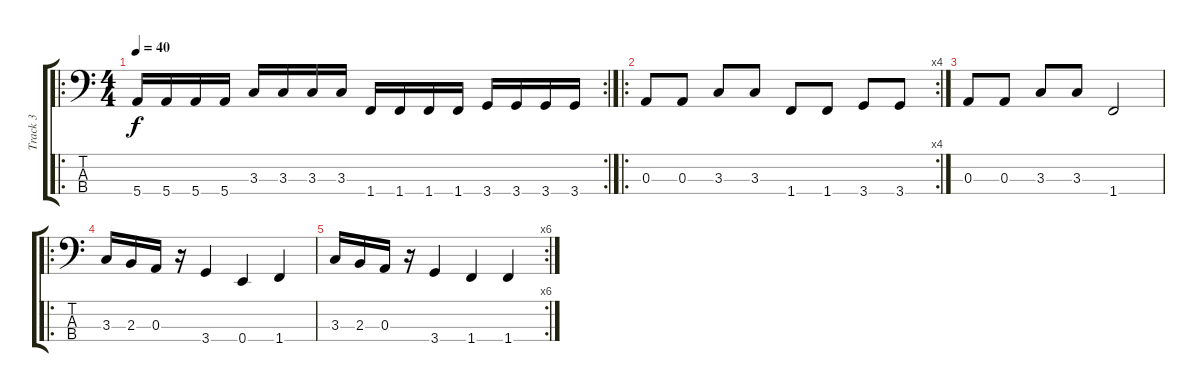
\track ("Track 3" "Track 3") {instrument electricbasspick}
\staff {score tabs}
\tuning (G2 D2 A1 E1) {hide}
\ro
\rc 2
\ts (4 4)
\tempo 40
\clef f4
\ks c
5.4.16{dy f} 5.4.16 5.4.16 5.4.16 3.3.16 3.3.16 3.3.16 3.3.16 1.4.16 1.4.16 1.4.16 1.4.16 3.4.16 3.4.16 3.4.16 3.4.16 |
\ro
\rc 4
0.3.8 0.3.8 3.3.8 3.3.8 1.4.8 1.4.8 3.4.8 3.4.8 |
0.3.8 0.3.8 3.3.8 3.3.8 1.4.2 |
\ro
3.3.16 2.3.16 0.3.16 r.16 3.4.4 0.4.4 1.4.4 |
\rc 6
3.3.16 2.3.16 0.3.16 r.16 3.4.4 1.4.4 1.4.4
